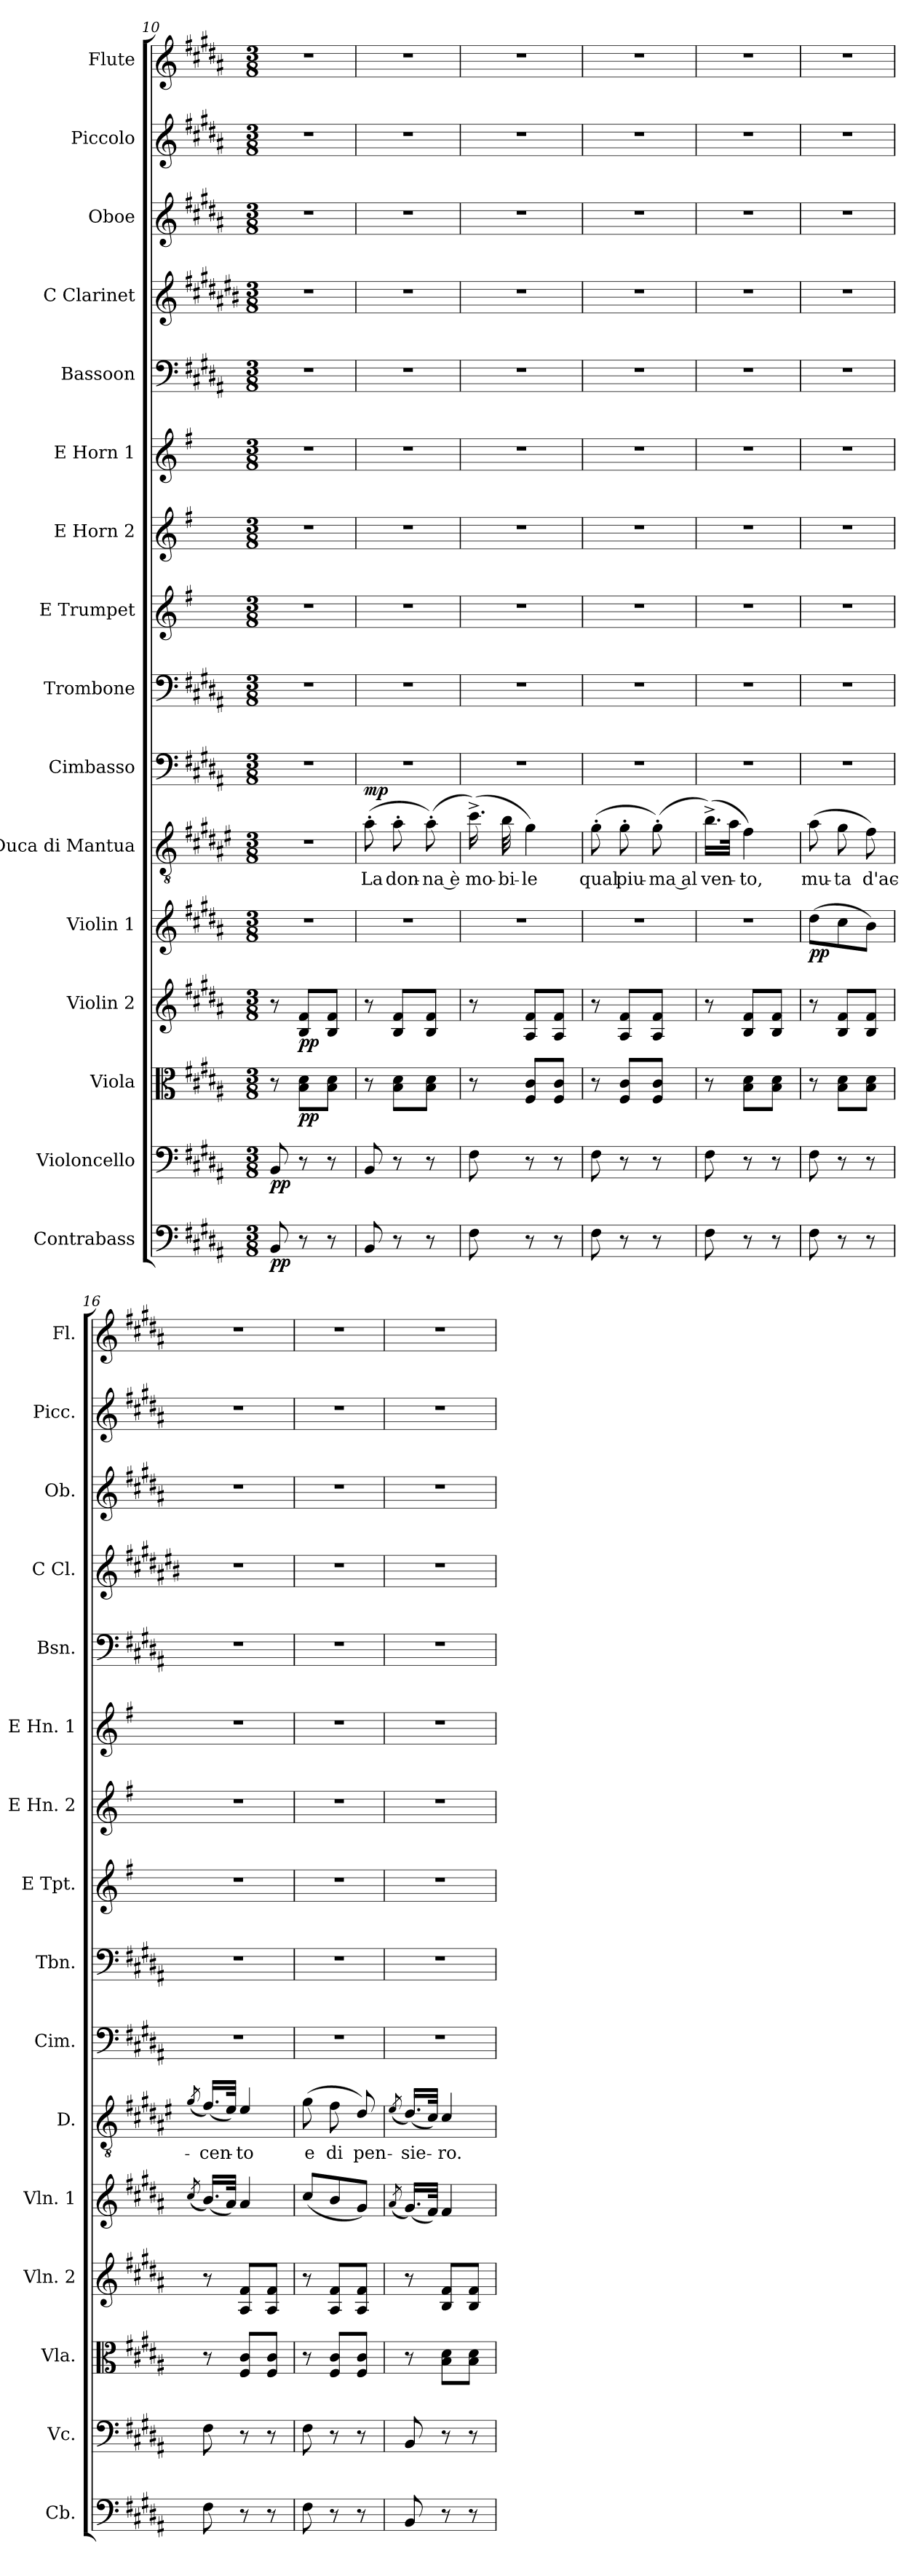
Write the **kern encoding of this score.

**kern	**dynam	**kern	**dynam	**kern	**dynam	**kern	**dynam	**kern	**dynam	**kern	**text	**dynam	**kern	**kern	**kern	**kern	**kern	**kern	**kern	**kern	**kern	**kern
*part16	*part16	*part15	*part15	*part14	*part14	*part13	*part13	*part12	*part12	*part11	*part11	*part11	*part10	*part9	*part8	*part7	*part6	*part5	*part4	*part3	*part2	*part1
*staff16	*staff16	*staff15	*staff15	*staff14	*staff14	*staff13	*staff13	*staff12	*staff12	*staff11	*staff11	*staff11	*staff10	*staff9	*staff8	*staff7	*staff6	*staff5	*staff4	*staff3	*staff2	*staff1
*I"Contrabass	*	*I"Violoncello	*	*I"Viola	*	*I"Violin 2	*	*I"Violin 1	*	*I"Duca di Mantua	*	*	*I"Cimbasso	*I"Trombone	*I"E Trumpet	*I"E Horn 2	*I"E Horn 1	*I"Bassoon	*I"C Clarinet	*I"Oboe	*I"Piccolo	*I"Flute
*I'Cb.	*	*I'Vc.	*	*I'Vla.	*	*I'Vln. 2	*	*I'Vln. 1	*	*I'D.	*	*	*I'Cim.	*I'Tbn.	*I'E Tpt.	*I'E Hn. 2	*I'E Hn. 1	*I'Bsn.	*I'C Cl.	*I'Ob.	*I'Picc.	*I'Fl.
*clefF4	*	*clefF4	*	*clefC3	*	*clefG2	*	*clefG2	*	*clefGv2	*	*	*clefF4	*clefF4	*clefG2	*clefG2	*clefG2	*clefF4	*clefG2	*clefG2	*clefG2	*clefG2
*ITrd7c12	*	*	*	*	*	*	*	*	*	*ITrd4c7	*	*	*	*	*ITrd1c2	*ITrd5c8	*ITrd5c8	*	*ITrd1c2	*	*ITrd-7c-12	*
*k[f#c#g#d#a#]	*	*k[f#c#g#d#a#]	*	*k[f#c#g#d#a#]	*	*k[f#c#g#d#a#]	*	*k[f#c#g#d#a#]	*	*k[f#c#g#d#a#]	*	*	*k[f#c#g#d#a#]	*k[f#c#g#d#a#]	*k[b-]	*k[f#c#g#d#a#]	*k[f#c#g#d#a#]	*k[f#c#g#d#a#]	*k[f#c#g#d#a#]	*k[f#c#g#d#a#]	*k[f#c#g#d#a#]	*k[f#c#g#d#a#]
*M3/8	*	*M3/8	*	*M3/8	*	*M3/8	*	*M3/8	*	*M3/8	*	*	*M3/8	*M3/8	*M3/8	*M3/8	*M3/8	*M3/8	*M3/8	*M3/8	*M3/8	*M3/8
=10	=10	=10	=10	=10	=10	=10	=10	=10	=10	=10	=10	=10	=10	=10	=10	=10	=10	=10	=10	=10	=10	=10
!	!LO:DY:b	!	!LO:DY:b	!	!	!	!	!	!	!	!	!	!	!	!	!	!	!	!	!	!	!
8BBB/	pp	8BB/	pp	8r	.	8r	.	4.r	.	4.r	.	.	4.r	4.r	4.r	4.r	4.r	4.r	4.r	4.r	4.r	4.r
!	!	!	!	!	!LO:DY:b	!	!LO:DY:b	!	!	!	!	!	!	!	!	!	!	!	!	!	!	!
8r	.	8r	.	8B\ 8d#\L	pp	8B/ 8f#/L	pp	.	.	.	.	.	.	.	.	.	.	.	.	.	.	.
8r	.	8r	.	8B\ 8d#\J	.	8B/ 8f#/J	.	.	.	.	.	.	.	.	.	.	.	.	.	.	.	.
=11	=11	=11	=11	=11	=11	=11	=11	=11	=11	=11	=11	=11	=11	=11	=11	=11	=11	=11	=11	=11	=11	=11
!	!	!	!	!	!	!	!	!	!	!	!LO:LY:b	!LO:DY:b	!	!	!	!	!	!	!	!	!	!
8BBB/	.	8BB/	.	8r	.	8r	.	4.r	.	(>8d#'\	La	mp	4.r	4.r	4.r	4.r	4.r	4.r	4.r	4.r	4.r	4.r
!	!	!	!	!	!	!	!	!	!	!	!LO:LY:b	!	!	!	!	!	!	!	!	!	!	!
8r	.	8r	.	8B\ 8d#\L	.	8B/ 8f#/L	.	.	.	8d#'\	don-	.	.	.	.	.	.	.	.	.	.	.
!	!	!	!	!	!	!	!	!	!	!	!LO:LY:b	!	!	!	!	!	!	!	!	!	!	!
8r	.	8r	.	8B\ 8d#\J	.	8B/ 8f#/J	.	.	.	(>8d#'\)	na è	.	.	.	.	.	.	.	.	.	.	.
=12	=12	=12	=12	=12	=12	=12	=12	=12	=12	=12	=12	=12	=12	=12	=12	=12	=12	=12	=12	=12	=12	=12
!	!	!	!	!	!	!	!	!	!	!	!LO:LY:b	!	!	!	!	!	!	!	!	!	!	!
8FF#\	.	8F#\	.	8r	.	8r	.	4.r	.	(>16.f#^\)	mo-	.	4.r	4.r	4.r	4.r	4.r	4.r	4.r	4.r	4.r	4.r
!	!	!	!	!	!	!	!	!	!	!	!LO:LY:b	!	!	!	!	!	!	!	!	!	!	!
.	.	.	.	.	.	.	.	.	.	32e\	-bi-	.	.	.	.	.	.	.	.	.	.	.
!	!	!	!	!	!	!	!	!	!	!	!LO:LY:b	!	!	!	!	!	!	!	!	!	!	!
8r	.	8r	.	8F#/ 8c#/L	.	8A#/ 8f#/L	.	.	.	4c#\)	-le	.	.	.	.	.	.	.	.	.	.	.
8r	.	8r	.	8F#/ 8c#/J	.	8A#/ 8f#/J	.	.	.	.	.	.	.	.	.	.	.	.	.	.	.	.
=13	=13	=13	=13	=13	=13	=13	=13	=13	=13	=13	=13	=13	=13	=13	=13	=13	=13	=13	=13	=13	=13	=13
!	!	!	!	!	!	!	!	!	!	!	!LO:LY:b	!	!	!	!	!	!	!	!	!	!	!
8FF#\	.	8F#\	.	8r	.	8r	.	4.r	.	(>8c#'\	qual	.	4.r	4.r	4.r	4.r	4.r	4.r	4.r	4.r	4.r	4.r
!	!	!	!	!	!	!	!	!	!	!	!LO:LY:b	!	!	!	!	!	!	!	!	!	!	!
8r	.	8r	.	8F#/ 8c#/L	.	8A#/ 8f#/L	.	.	.	8c#'\	piu-	.	.	.	.	.	.	.	.	.	.	.
!	!	!	!	!	!	!	!	!	!	!	!LO:LY:b	!	!	!	!	!	!	!	!	!	!	!
8r	.	8r	.	8F#/ 8c#/J	.	8A#/ 8f#/J	.	.	.	(>8c#'\)	ma al	.	.	.	.	.	.	.	.	.	.	.
=14	=14	=14	=14	=14	=14	=14	=14	=14	=14	=14	=14	=14	=14	=14	=14	=14	=14	=14	=14	=14	=14	=14
!	!	!	!	!	!	!	!	!	!	!	!LO:LY:b	!	!	!	!	!	!	!	!	!	!	!
8FF#\	.	8F#\	.	8r	.	8r	.	4.r	.	(>16.e^\LL)	ven-	.	4.r	4.r	4.r	4.r	4.r	4.r	4.r	4.r	4.r	4.r
.	.	.	.	.	.	.	.	.	.	32d#\JJk	.	.	.	.	.	.	.	.	.	.	.	.
!	!	!	!	!	!	!	!	!	!	!	!LO:LY:b	!	!	!	!	!	!	!	!	!	!	!
8r	.	8r	.	8B\ 8d#\L	.	8B/ 8f#/L	.	.	.	4B\)	-to,	.	.	.	.	.	.	.	.	.	.	.
8r	.	8r	.	8B\ 8d#\J	.	8B/ 8f#/J	.	.	.	.	.	.	.	.	.	.	.	.	.	.	.	.
=15	=15	=15	=15	=15	=15	=15	=15	=15	=15	=15	=15	=15	=15	=15	=15	=15	=15	=15	=15	=15	=15	=15
!	!	!	!	!	!	!	!	!	!LO:DY:b	!	!LO:LY:b	!	!	!	!	!	!	!	!	!	!	!
8FF#\	.	8F#\	.	8r	.	8r	.	(>8dd#\L	pp	(>8d#\	mu-	.	4.r	4.r	4.r	4.r	4.r	4.r	4.r	4.r	4.r	4.r
!	!	!	!	!	!	!	!	!	!	!	!LO:LY:b	!	!	!	!	!	!	!	!	!	!	!
8r	.	8r	.	8B\ 8d#\L	.	8B/ 8f#/L	.	8cc#\	.	8c#\	-ta	.	.	.	.	.	.	.	.	.	.	.
!	!	!	!	!	!	!	!	!	!	!	!LO:LY:b	!	!	!	!	!	!	!	!	!	!	!
8r	.	8r	.	8B\ 8d#\J	.	8B/ 8f#/J	.	8b\J)	.	8B\)	d'ac-	.	.	.	.	.	.	.	.	.	.	.
=16	=16	=16	=16	=16	=16	=16	=16	=16	=16	=16	=16	=16	=16	=16	=16	=16	=16	=16	=16	=16	=16	=16
.	.	.	.	.	.	.	.	(<8qcc#/	.	(<8qc#/	.	.	.	.	.	.	.	.	.	.	.	.
!	!	!	!	!	!	!	!	!	!	!	!LO:LY:b	!	!	!	!	!	!	!	!	!	!	!
8FF#\	.	8F#\	.	8r	.	8r	.	(<16.b/LL)	.	(<16.B/LL)	-cen-	.	4.r	4.r	4.r	4.r	4.r	4.r	4.r	4.r	4.r	4.r
.	.	.	.	.	.	.	.	32a#/JJk)	.	32A#/JJk)	.	.	.	.	.	.	.	.	.	.	.	.
!	!	!	!	!	!	!	!	!	!	!	!LO:LY:b	!	!	!	!	!	!	!	!	!	!	!
8r	.	8r	.	8F#/ 8c#/L	.	8A#/ 8f#/L	.	4a#/	.	4A#/	-to	.	.	.	.	.	.	.	.	.	.	.
8r	.	8r	.	8F#/ 8c#/J	.	8A#/ 8f#/J	.	.	.	.	.	.	.	.	.	.	.	.	.	.	.	.
=17	=17	=17	=17	=17	=17	=17	=17	=17	=17	=17	=17	=17	=17	=17	=17	=17	=17	=17	=17	=17	=17	=17
!	!	!	!	!	!	!	!	!	!	!	!LO:LY:b	!	!	!	!	!	!	!	!	!	!	!
8FF#\	.	8F#\	.	8r	.	8r	.	(<8cc#/L	.	(>8c#\	e	.	4.r	4.r	4.r	4.r	4.r	4.r	4.r	4.r	4.r	4.r
!	!	!	!	!	!	!	!	!	!	!	!LO:LY:b	!	!	!	!	!	!	!	!	!	!	!
8r	.	8r	.	8F#/ 8c#/L	.	8A#/ 8f#/L	.	8b/	.	8B\	di	.	.	.	.	.	.	.	.	.	.	.
!	!	!	!	!	!	!	!	!	!	!	!LO:LY:b	!	!	!	!	!	!	!	!	!	!	!
8r	.	8r	.	8F#/ 8c#/J	.	8A#/ 8f#/J	.	8g#/J)	.	8G#/)	pen-	.	.	.	.	.	.	.	.	.	.	.
=18	=18	=18	=18	=18	=18	=18	=18	=18	=18	=18	=18	=18	=18	=18	=18	=18	=18	=18	=18	=18	=18	=18
.	.	.	.	.	.	.	.	(<8qa#/	.	(<8qA#/	.	.	.	.	.	.	.	.	.	.	.	.
!	!	!	!	!	!	!	!	!	!	!	!LO:LY:b	!	!	!	!	!	!	!	!	!	!	!
8BBB/	.	8BB/	.	8r	.	8r	.	(<16.g#/LL)	.	(<16.G#/LL)	-sie-	.	4.r	4.r	4.r	4.r	4.r	4.r	4.r	4.r	4.r	4.r
.	.	.	.	.	.	.	.	32f#/JJk)	.	32F#/JJk)	.	.	.	.	.	.	.	.	.	.	.	.
!	!	!	!	!	!	!	!	!	!	!	!LO:LY:b	!	!	!	!	!	!	!	!	!	!	!
8r	.	8r	.	8B\ 8d#\L	.	8B/ 8f#/L	.	4f#/	.	4F#/	-ro.	.	.	.	.	.	.	.	.	.	.	.
8r	.	8r	.	8B\ 8d#\J	.	8B/ 8f#/J	.	.	.	.	.	.	.	.	.	.	.	.	.	.	.	.
=	=	=	=	=	=	=	=	=	=	=	=	=	=	=	=	=	=	=	=	=	=	=
*-	*-	*-	*-	*-	*-	*-	*-	*-	*-	*-	*-	*-	*-	*-	*-	*-	*-	*-	*-	*-	*-	*-
